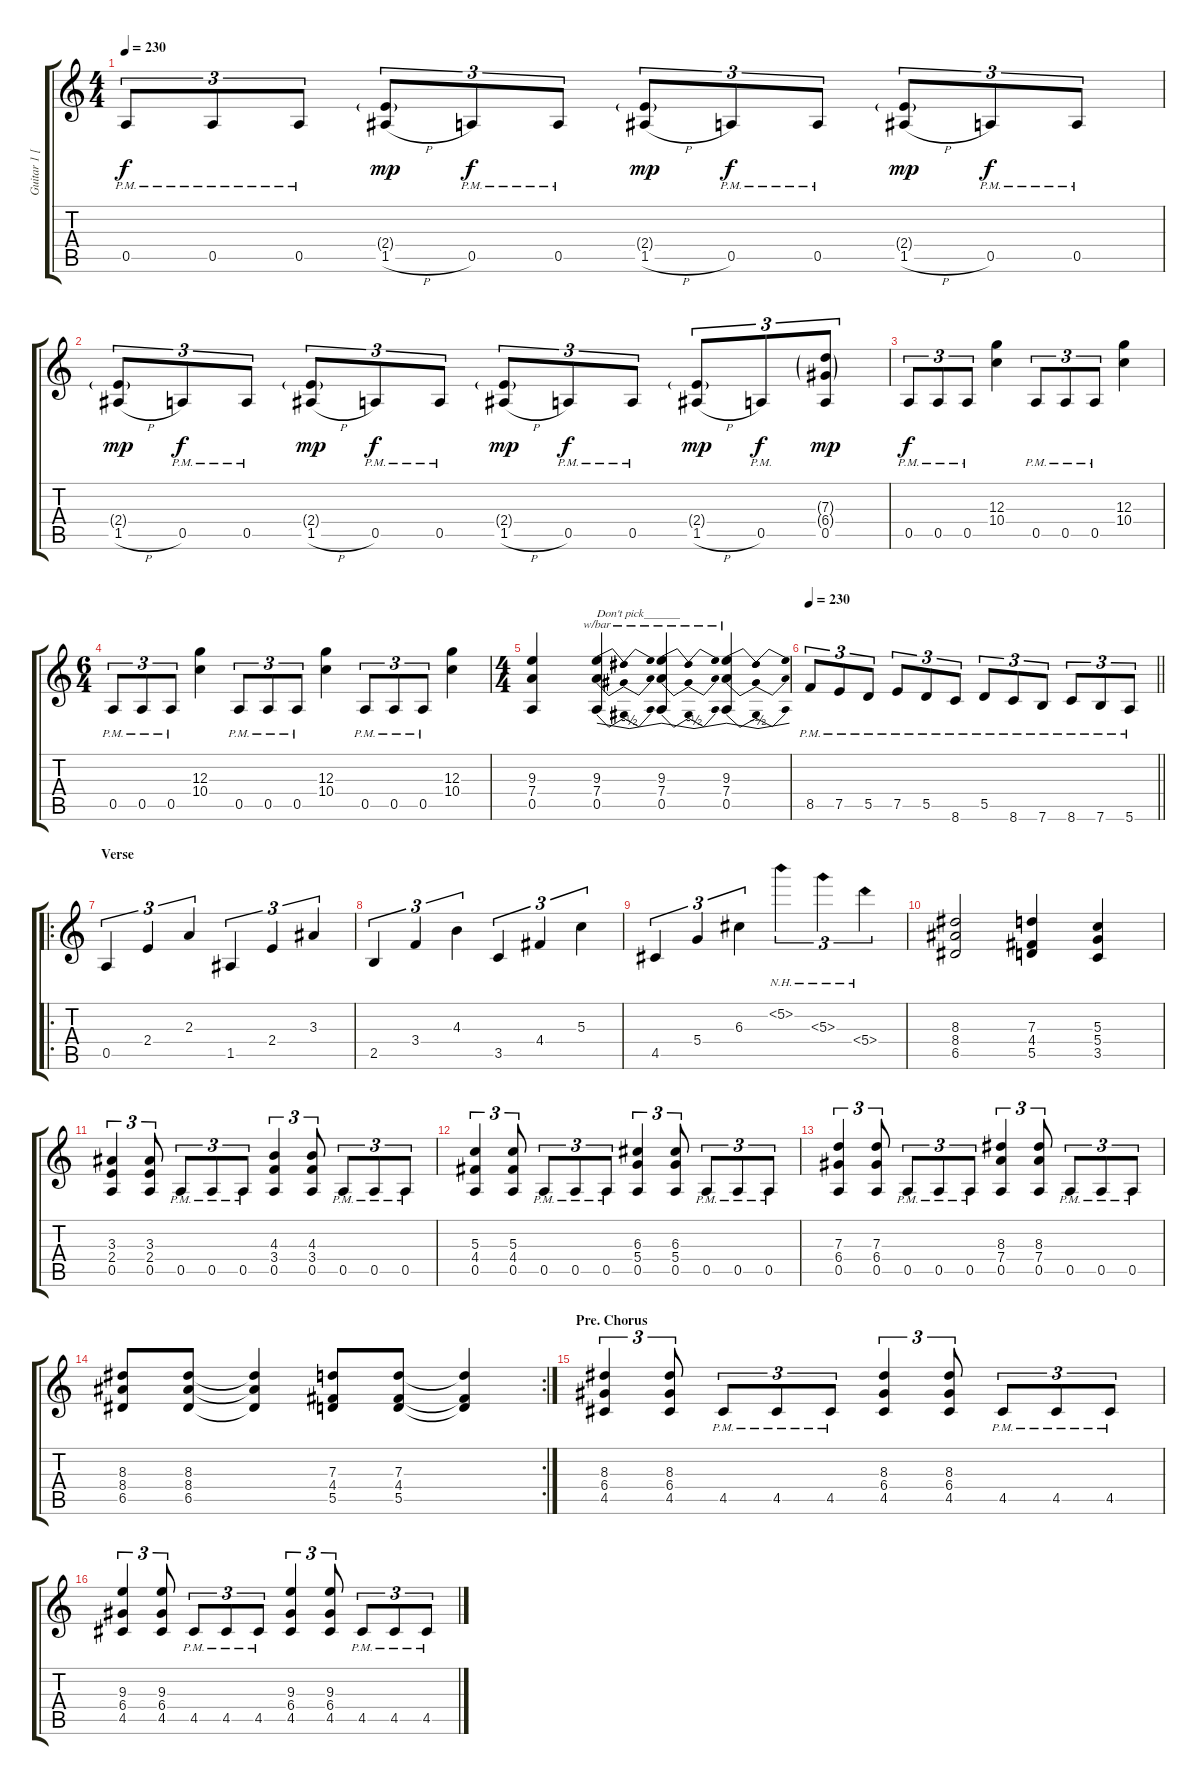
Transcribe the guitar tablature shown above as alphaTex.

\track ("Guitar 1 [Josh Christian]" "Guitar 1 [") {instrument overdrivenguitar}
\staff {score tabs}
\tuning (E4 B3 G3 D3 A2 E2) {hide}
\ts (4 4)
\tempo 230
\clef g2
\ks c
0.5{pm}.8{tu (3 2) dy f} 0.5{pm}.8{tu (3 2)} 0.5{pm}.8{tu (3 2)} (2.4{g} 1.5{h}).8{tu (3 2) dy mp} 0.5{pm}.8{tu (3 2) dy f} 0.5{pm}.8{tu (3 2)} (2.4{g} 1.5{h}).8{tu (3 2) dy mp} 0.5{pm}.8{tu (3 2) dy f} 0.5{pm}.8{tu (3 2)} (2.4{g} 1.5{h}).8{tu (3 2) dy mp} 0.5{pm}.8{tu (3 2) dy f} 0.5{pm}.8{tu (3 2)} |
(2.4{g} 1.5{h}).8{tu (3 2) dy mp} 0.5{pm}.8{tu (3 2) dy f} 0.5{pm}.8{tu (3 2)} (2.4{g} 1.5{h}).8{tu (3 2) dy mp} 0.5{pm}.8{tu (3 2) dy f} 0.5{pm}.8{tu (3 2)} (2.4{g} 1.5{h}).8{tu (3 2) dy mp} 0.5{pm}.8{tu (3 2) dy f} 0.5{pm}.8{tu (3 2)} (2.4{g} 1.5{h}).8{tu (3 2) dy mp} 0.5{pm}.8{tu (3 2) dy f} (7.3{g} 6.4{g} 0.5).8{tu (3 2) dy mp} |
0.5{pm}.8{tu (3 2) dy f} 0.5{pm}.8{tu (3 2)} 0.5{pm}.8{tu (3 2)} (12.3 10.4).4 0.5{pm}.8{tu (3 2)} 0.5{pm}.8{tu (3 2)} 0.5{pm}.8{tu (3 2)} (12.3 10.4).4 |
\ts (6 4)
0.5{pm}.8{tu (3 2)} 0.5{pm}.8{tu (3 2)} 0.5{pm}.8{tu (3 2)} (12.3 10.4).4 0.5{pm}.8{tu (3 2)} 0.5{pm}.8{tu (3 2)} 0.5{pm}.8{tu (3 2)} (12.3 10.4).4 0.5{pm}.8{tu (3 2)} 0.5{pm}.8{tu (3 2)} 0.5{pm}.8{tu (3 2)} (12.3 10.4).4 |
\ts (4 4)
(9.3 7.4 0.5).4 (9.3 7.4 0.5).4{tbe (dip default 0 0 30 -2 60 0) txt "Don't pick______"} (9.3 7.4 0.5).4{tbe (dip default 0 0 30 -2 60 0)} (9.3 7.4 0.5).4{tbe (dip default 0 0 30 -2 60 0)} |
\tempo 230
\barLineRight lightlight
8.5{pm}.8{tu (3 2)} 7.5{pm}.8{tu (3 2)} 5.5{pm}.8{tu (3 2)} 7.5{pm}.8{tu (3 2)} 5.5{pm}.8{tu (3 2)} 8.6{pm}.8{tu (3 2)} 5.5{pm}.8{tu (3 2)} 8.6{pm}.8{tu (3 2)} 7.6{pm}.8{tu (3 2)} 8.6{pm}.8{tu (3 2)} 7.6{pm}.8{tu (3 2)} 5.6{pm}.8{tu (3 2)} |
\ro
\section ("" "Verse")
0.5.4{tu (3 2)} 2.4.4{tu (3 2)} 2.3.4{tu (3 2)} 1.5.4{tu (3 2)} 2.4.4{tu (3 2)} 3.3.4{tu (3 2)} |
2.5.4{tu (3 2)} 3.4.4{tu (3 2)} 4.3.4{tu (3 2)} 3.5.4{tu (3 2)} 4.4.4{tu (3 2)} 5.3.4{tu (3 2)} |
4.5.4{tu (3 2)} 5.4.4{tu (3 2)} 6.3.4{tu (3 2)} 5.2{nh}.4{tu (3 2)} 5.3{nh}.4{tu (3 2)} 5.4{nh}.4{tu (3 2)} |
(8.3 8.4 6.5).2 (7.3 4.4 5.5).4 (5.3 5.4 3.5).4 |
(3.3 2.4 0.5).4{tu (3 2)} (3.3 2.4 0.5).8{tu (3 2)} 0.5{pm}.8{tu (3 2)} 0.5{pm}.8{tu (3 2)} 0.5{pm}.8{tu (3 2)} (4.3 3.4 0.5).4{tu (3 2)} (4.3 3.4 0.5).8{tu (3 2)} 0.5{pm}.8{tu (3 2)} 0.5{pm}.8{tu (3 2)} 0.5{pm}.8{tu (3 2)} |
(5.3 4.4 0.5).4{tu (3 2)} (5.3 4.4 0.5).8{tu (3 2)} 0.5{pm}.8{tu (3 2)} 0.5{pm}.8{tu (3 2)} 0.5{pm}.8{tu (3 2)} (6.3 5.4 0.5).4{tu (3 2)} (6.3 5.4 0.5).8{tu (3 2)} 0.5{pm}.8{tu (3 2)} 0.5{pm}.8{tu (3 2)} 0.5{pm}.8{tu (3 2)} |
(7.3 6.4 0.5).4{tu (3 2)} (7.3 6.4 0.5).8{tu (3 2)} 0.5{pm}.8{tu (3 2)} 0.5{pm}.8{tu (3 2)} 0.5{pm}.8{tu (3 2)} (8.3 7.4 0.5).4{tu (3 2)} (8.3 7.4 0.5).8{tu (3 2)} 0.5{pm}.8{tu (3 2)} 0.5{pm}.8{tu (3 2)} 0.5{pm}.8{tu (3 2)} |
\rc 2
(8.3 8.4 6.5).8 (8.3 8.4 6.5).8 (8.3{t} 8.4{t} 6.5{t}).4 (7.3 4.4 5.5).8 (7.3 4.4 5.5).8 (7.3{t} 4.4{t} 5.5{t}).4 |
\section ("" "Pre. Chorus")
(8.3 6.4 4.5).4{tu (3 2)} (8.3 6.4 4.5).8{tu (3 2)} 4.5{pm}.8{tu (3 2)} 4.5{pm}.8{tu (3 2)} 4.5{pm}.8{tu (3 2)} (8.3 6.4 4.5).4{tu (3 2)} (8.3 6.4 4.5).8{tu (3 2)} 4.5{pm}.8{tu (3 2)} 4.5{pm}.8{tu (3 2)} 4.5{pm}.8{tu (3 2)} |
(9.3 6.4 4.5).4{tu (3 2)} (9.3 6.4 4.5).8{tu (3 2)} 4.5{pm}.8{tu (3 2)} 4.5{pm}.8{tu (3 2)} 4.5{pm}.8{tu (3 2)} (9.3 6.4 4.5).4{tu (3 2)} (9.3 6.4 4.5).8{tu (3 2)} 4.5{pm}.8{tu (3 2)} 4.5{pm}.8{tu (3 2)} 4.5{pm}.8{tu (3 2)}
